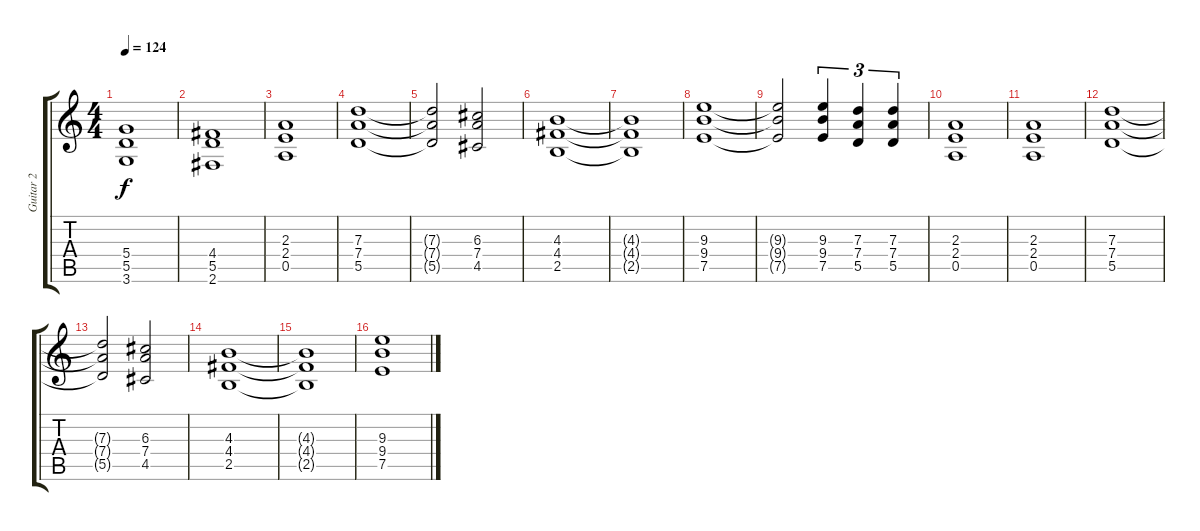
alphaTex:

\track ("Guitar 2" "Guitar 2") {instrument distortionguitar}
\staff {score tabs}
\tuning (E4 B3 G3 D3 A2 E2) {hide}
\ts (4 4)
\tempo 124
\clef g2
\ks c
(5.4 5.5 3.6).1{dy f} |
(4.4 5.5 2.6).1 |
(2.3 2.4 0.5).1 |
\section ("" "")
(7.3 7.4 5.5).1 |
(7.3{t} 7.4{t} 5.5{t}).2 (6.3 7.4 4.5).2 |
(4.3 4.4 2.5).1 |
(4.3{t} 4.4{t} 2.5{t}).1 |
(9.3 9.4 7.5).1 |
(9.3{t} 9.4{t} 7.5{t}).2 (9.3 9.4 7.5).4{tu (3 2)} (7.3 7.4 5.5).4{tu (3 2)} (7.3 7.4 5.5).4{tu (3 2)} |
(2.3 2.4 0.5).1 |
(2.3 2.4 0.5).1 |
\section ("" "")
(7.3 7.4 5.5).1 |
(7.3{t} 7.4{t} 5.5{t}).2 (6.3 7.4 4.5).2 |
(4.3 4.4 2.5).1 |
(4.3{t} 4.4{t} 2.5{t}).1 |
(9.3 9.4 7.5).1
